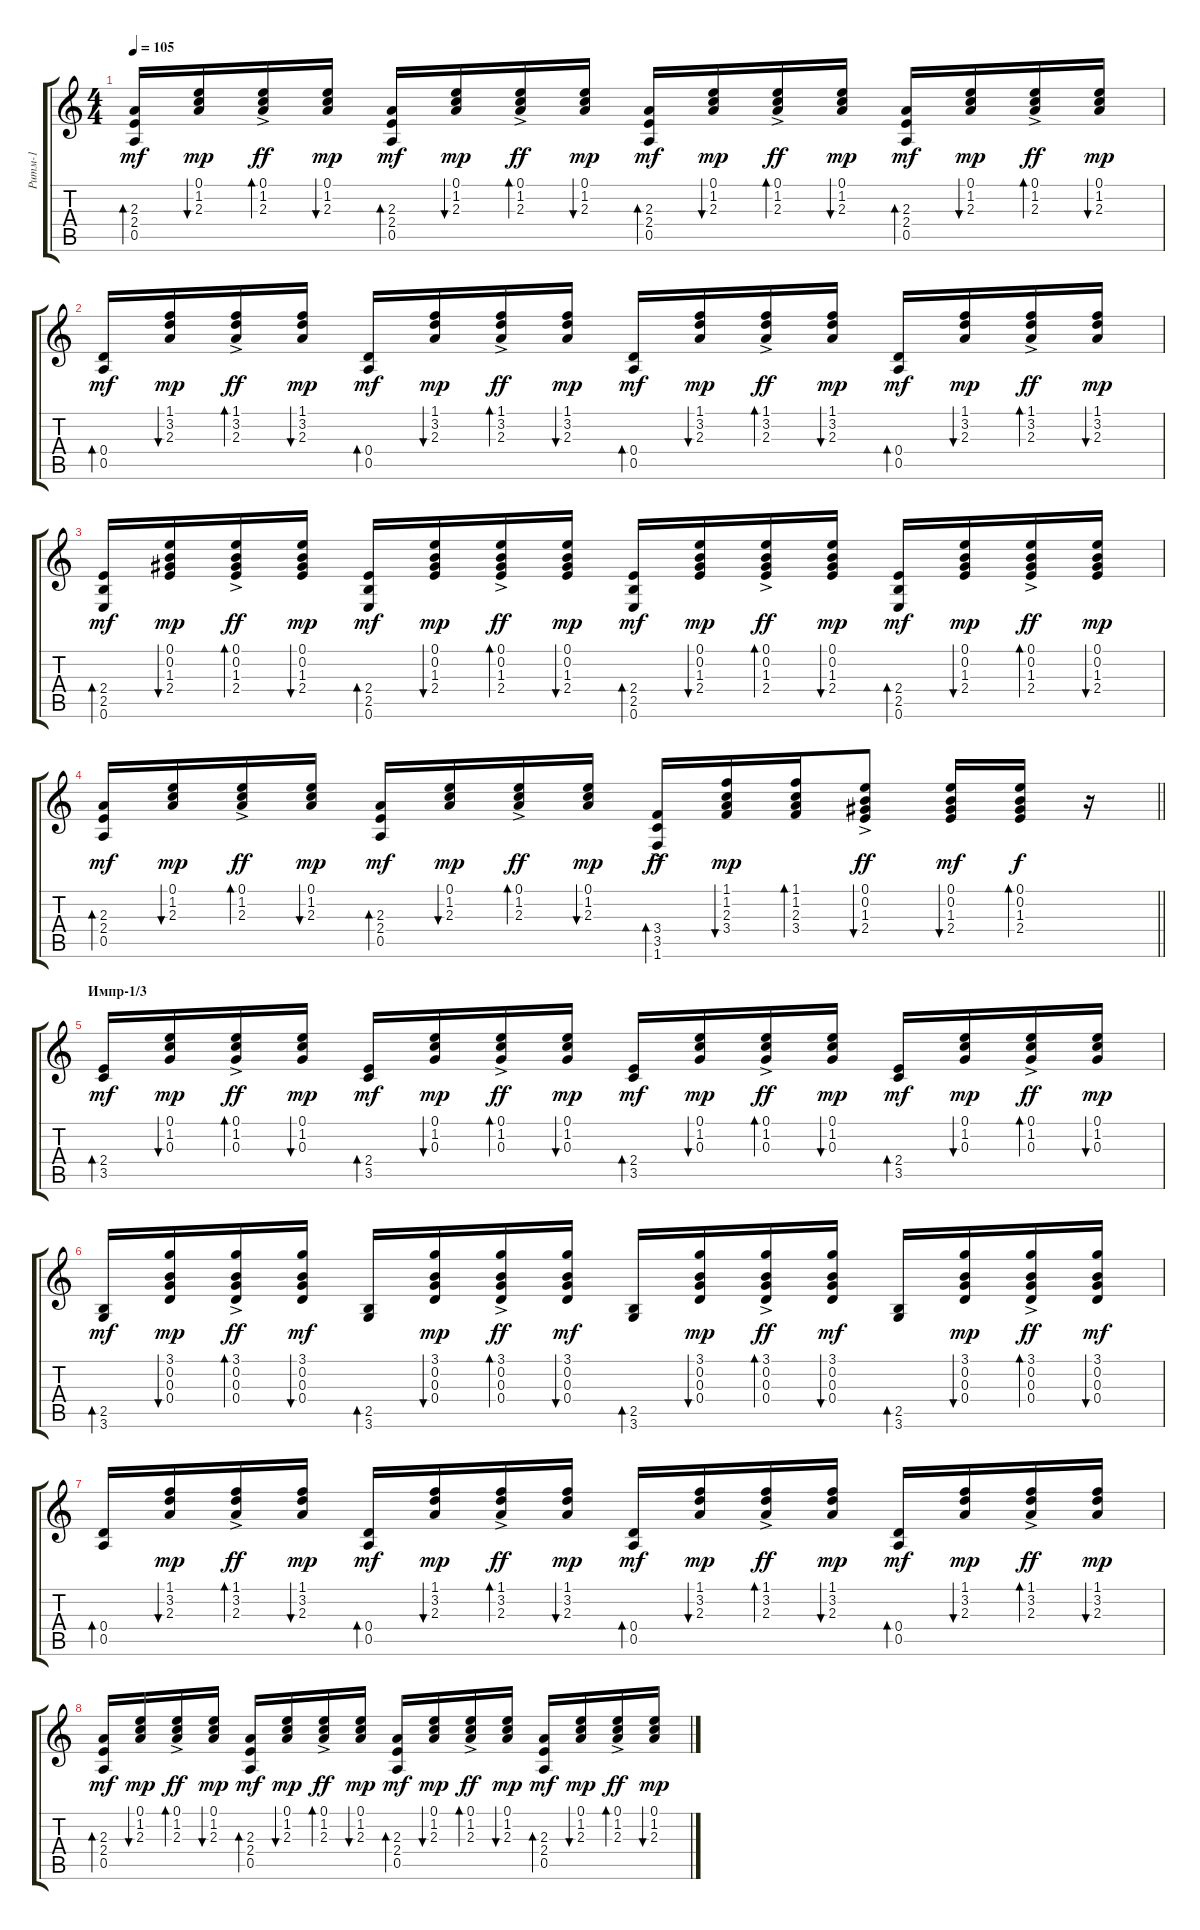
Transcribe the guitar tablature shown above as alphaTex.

\track ("Ритм-1" "Ритм-1") {instrument acousticguitarsteel}
\staff {score tabs}
\tuning (E4 B3 G3 D3 A2 E2) {hide}
\ts (4 4)
\tempo 105
\clef g2
\ks c
(2.3 2.4 0.5).16{bd 60 dy mf} (0.1 1.2 2.3).16{bu 60 dy mp} (0.1{ac} 1.2{ac} 2.3{ac}).16{bd 60 dy ff} (0.1 1.2 2.3).16{bu 60 dy mp} (2.3 2.4 0.5).16{bd 60 dy mf} (0.1 1.2 2.3).16{bu 60 dy mp} (0.1{ac} 1.2{ac} 2.3{ac}).16{bd 60 dy ff} (0.1 1.2 2.3).16{bu 60 dy mp} (2.3 2.4 0.5).16{bd 60 dy mf} (0.1 1.2 2.3).16{bu 60 dy mp} (0.1{ac} 1.2{ac} 2.3{ac}).16{bd 60 dy ff} (0.1 1.2 2.3).16{bu 60 dy mp} (2.3 2.4 0.5).16{bd 60 dy mf} (0.1 1.2 2.3).16{bu 60 dy mp} (0.1{ac} 1.2{ac} 2.3{ac}).16{bd 60 dy ff} (0.1 1.2 2.3).16{bu 60 dy mp} |
(0.4 0.5).16{bd 60 dy mf} (1.1 3.2 2.3).16{bu 60 dy mp} (1.1{ac} 3.2{ac} 2.3{ac}).16{bd 60 dy ff} (1.1 3.2 2.3).16{bu 60 dy mp} (0.4 0.5).16{bd 60 dy mf} (1.1 3.2 2.3).16{bu 60 dy mp} (1.1{ac} 3.2{ac} 2.3{ac}).16{bd 60 dy ff} (1.1 3.2 2.3).16{bu 60 dy mp} (0.4 0.5).16{bd 60 dy mf} (1.1 3.2 2.3).16{bu 60 dy mp} (1.1{ac} 3.2{ac} 2.3{ac}).16{bd 60 dy ff} (1.1 3.2 2.3).16{bu 60 dy mp} (0.4 0.5).16{bd 60 dy mf} (1.1 3.2 2.3).16{bu 60 dy mp} (1.1{ac} 3.2{ac} 2.3{ac}).16{bd 60 dy ff} (1.1 3.2 2.3).16{bu 60 dy mp} |
(2.4 2.5 0.6).16{bd 60 dy mf} (0.1 0.2 1.3 2.4).16{bu 60 dy mp} (0.1{ac} 0.2{ac} 1.3{ac} 2.4{ac}).16{bd 60 dy ff} (0.1 0.2 1.3 2.4).16{bu 60 dy mp} (2.4 2.5 0.6).16{bd 60 dy mf} (0.1 0.2 1.3 2.4).16{bu 60 dy mp} (0.1{ac} 0.2{ac} 1.3{ac} 2.4{ac}).16{bd 60 dy ff} (0.1 0.2 1.3 2.4).16{bu 60 dy mp} (2.4 2.5 0.6).16{bd 60 dy mf} (0.1 0.2 1.3 2.4).16{bu 60 dy mp} (0.1{ac} 0.2{ac} 1.3{ac} 2.4{ac}).16{bd 60 dy ff} (0.1 0.2 1.3 2.4).16{bu 60 dy mp} (2.4 2.5 0.6).16{bd 60 dy mf} (0.1 0.2 1.3 2.4).16{bu 60 dy mp} (0.1{ac} 0.2{ac} 1.3{ac} 2.4{ac}).16{bd 60 dy ff} (0.1 0.2 1.3 2.4).16{bu 60 dy mp} |
\barLineRight lightlight
(2.3 2.4 0.5).16{bd 60 dy mf} (0.1 1.2 2.3).16{bu 60 dy mp} (0.1{ac} 1.2{ac} 2.3{ac}).16{bd 60 dy ff} (0.1 1.2 2.3).16{bu 60 dy mp} (2.3 2.4 0.5).16{bd 60 dy mf} (0.1 1.2 2.3).16{bu 60 dy mp} (0.1{ac} 1.2{ac} 2.3{ac}).16{bd 60 dy ff} (0.1 1.2 2.3).16{bu 60 dy mp} (3.4{ac} 3.5{ac} 1.6{ac}).16{bd 60 dy ff} (1.1 1.2 2.3 3.4).16{bu 60 dy mp} (1.1 1.2 2.3 3.4).16{bd 60} (0.1{ac} 0.2{ac} 1.3{ac} 2.4{ac}).8{bu 60 dy ff} (0.1 0.2 1.3 2.4).16{bu 60 dy mf} (0.1 0.2 1.3 2.4).16{bd 60 dy f} r.16 |
\section ("" "Импр-1/3")
(2.4 3.5).16{bd 60 dy mf} (0.1 1.2 0.3).16{bu 60 dy mp} (0.1{ac} 1.2{ac} 0.3{ac}).16{bd 60 dy ff} (0.1 1.2 0.3).16{bu 60 dy mp} (2.4 3.5).16{bd 60 dy mf} (0.1 1.2 0.3).16{bu 60 dy mp} (0.1{ac} 1.2{ac} 0.3{ac}).16{bd 60 dy ff} (0.1 1.2 0.3).16{bu 60 dy mp} (2.4 3.5).16{bd 60 dy mf} (0.1 1.2 0.3).16{bu 60 dy mp} (0.1{ac} 1.2{ac} 0.3{ac}).16{bd 60 dy ff} (0.1 1.2 0.3).16{bu 60 dy mp} (2.4 3.5).16{bd 60 dy mf} (0.1 1.2 0.3).16{bu 60 dy mp} (0.1{ac} 1.2{ac} 0.3{ac}).16{bd 60 dy ff} (0.1 1.2 0.3).16{bu 60 dy mp} |
(2.5 3.6).16{bd 60 dy mf} (3.1 0.2 0.3 0.4).16{bu 60 dy mp} (3.1{ac} 0.2{ac} 0.3{ac} 0.4{ac}).16{bd 60 dy ff} (3.1 0.2 0.3 0.4).16{bu 60 dy mf} (2.5 3.6).16{bd 60} (3.1 0.2 0.3 0.4).16{bu 60 dy mp} (3.1{ac} 0.2{ac} 0.3{ac} 0.4{ac}).16{bd 60 dy ff} (3.1 0.2 0.3 0.4).16{bu 60 dy mf} (2.5 3.6).16{bd 60} (3.1 0.2 0.3 0.4).16{bu 60 dy mp} (3.1{ac} 0.2{ac} 0.3{ac} 0.4{ac}).16{bd 60 dy ff} (3.1 0.2 0.3 0.4).16{bu 60 dy mf} (2.5 3.6).16{bd 60} (3.1 0.2 0.3 0.4).16{bu 60 dy mp} (3.1{ac} 0.2{ac} 0.3{ac} 0.4{ac}).16{bd 60 dy ff} (3.1 0.2 0.3 0.4).16{bu 60 dy mf} |
(0.4 0.5).16{bd 60} (1.1 3.2 2.3).16{bu 60 dy mp} (1.1{ac} 3.2{ac} 2.3{ac}).16{bd 60 dy ff} (1.1 3.2 2.3).16{bu 60 dy mp} (0.4 0.5).16{bd 60 dy mf} (1.1 3.2 2.3).16{bu 60 dy mp} (1.1{ac} 3.2{ac} 2.3{ac}).16{bd 60 dy ff} (1.1 3.2 2.3).16{bu 60 dy mp} (0.4 0.5).16{bd 60 dy mf} (1.1 3.2 2.3).16{bu 60 dy mp} (1.1{ac} 3.2{ac} 2.3{ac}).16{bd 60 dy ff} (1.1 3.2 2.3).16{bu 60 dy mp} (0.4 0.5).16{bd 60 dy mf} (1.1 3.2 2.3).16{bu 60 dy mp} (1.1{ac} 3.2{ac} 2.3{ac}).16{bd 60 dy ff} (1.1 3.2 2.3).16{bu 60 dy mp} |
(2.3 2.4 0.5).16{bd 60 dy mf} (0.1 1.2 2.3).16{bu 60 dy mp} (0.1{ac} 1.2{ac} 2.3{ac}).16{bd 60 dy ff} (0.1 1.2 2.3).16{bu 60 dy mp} (2.3 2.4 0.5).16{bd 60 dy mf} (0.1 1.2 2.3).16{bu 60 dy mp} (0.1{ac} 1.2{ac} 2.3{ac}).16{bd 60 dy ff} (0.1 1.2 2.3).16{bu 60 dy mp} (2.3 2.4 0.5).16{bd 60 dy mf} (0.1 1.2 2.3).16{bu 60 dy mp} (0.1{ac} 1.2{ac} 2.3{ac}).16{bd 60 dy ff} (0.1 1.2 2.3).16{bu 60 dy mp} (2.3 2.4 0.5).16{bd 60 dy mf} (0.1 1.2 2.3).16{bu 60 dy mp} (0.1{ac} 1.2{ac} 2.3{ac}).16{bd 60 dy ff} (0.1 1.2 2.3).16{bu 60 dy mp}
